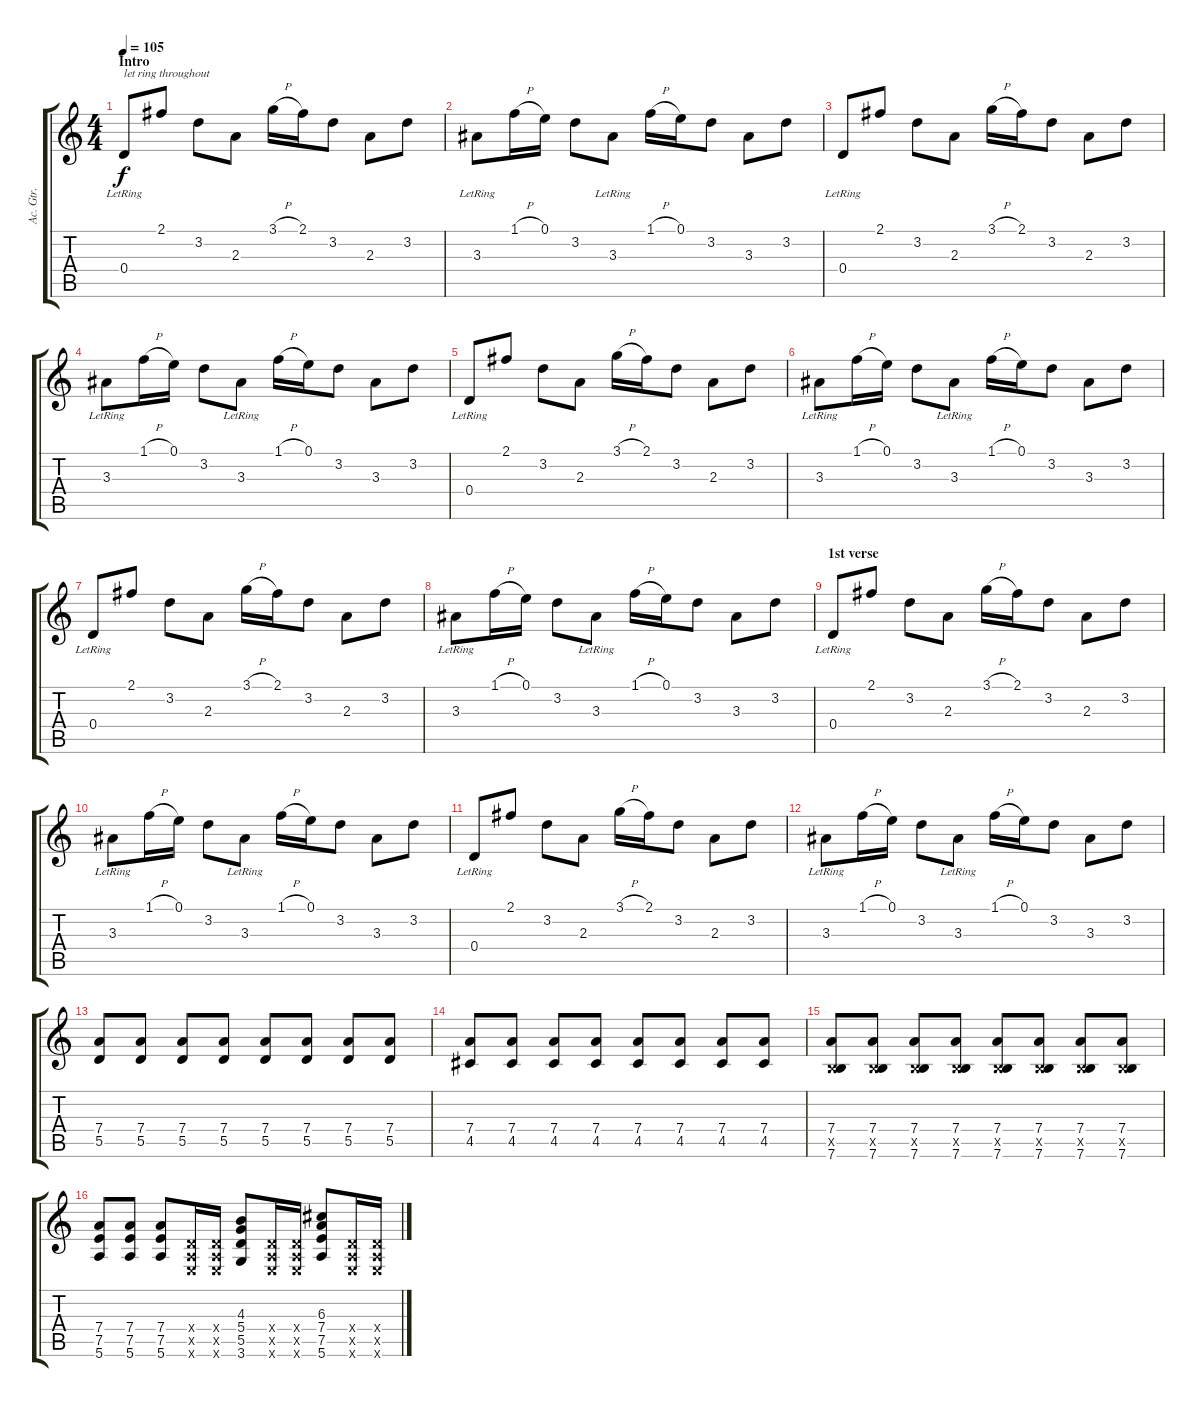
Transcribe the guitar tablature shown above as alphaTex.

\track ("Ac. Gtr." "Ac. Gtr.") {instrument acousticguitarsteel}
\staff {score tabs}
\tuning (E4 B3 G3 D3 A2 E2) {hide}
\ts (4 4)
\section ("" "Intro")
\tempo 105
\clef g2
\ks c
0.4{lr}.8{txt "let ring throughout" dy f instrument acousticguitarsteel} 2.1.8 3.2.8 2.3.8 3.1{h}.16 2.1.16 3.2.8 2.3.8 3.2.8 |
3.3{lr}.8 1.1{h}.16 0.1.16 3.2.8 3.3{lr}.8 1.1{h}.16 0.1.16 3.2.8 3.3.8 3.2.8 |
0.4{lr}.8 2.1.8 3.2.8 2.3.8 3.1{h}.16 2.1.16 3.2.8 2.3.8 3.2.8 |
3.3{lr}.8 1.1{h}.16 0.1.16 3.2.8 3.3{lr}.8 1.1{h}.16 0.1.16 3.2.8 3.3.8 3.2.8 |
0.4{lr}.8 2.1.8 3.2.8 2.3.8 3.1{h}.16 2.1.16 3.2.8 2.3.8 3.2.8 |
3.3{lr}.8 1.1{h}.16 0.1.16 3.2.8 3.3{lr}.8 1.1{h}.16 0.1.16 3.2.8 3.3.8 3.2.8 |
0.4{lr}.8 2.1.8 3.2.8 2.3.8 3.1{h}.16 2.1.16 3.2.8 2.3.8 3.2.8 |
3.3{lr}.8 1.1{h}.16 0.1.16 3.2.8 3.3{lr}.8 1.1{h}.16 0.1.16 3.2.8 3.3.8 3.2.8 |
\section ("" "1st verse")
0.4{lr}.8 2.1.8 3.2.8 2.3.8 3.1{h}.16 2.1.16 3.2.8 2.3.8 3.2.8 |
3.3{lr}.8 1.1{h}.16 0.1.16 3.2.8 3.3{lr}.8 1.1{h}.16 0.1.16 3.2.8 3.3.8 3.2.8 |
0.4{lr}.8 2.1.8 3.2.8 2.3.8 3.1{h}.16 2.1.16 3.2.8 2.3.8 3.2.8 |
3.3{lr}.8 1.1{h}.16 0.1.16 3.2.8 3.3{lr}.8 1.1{h}.16 0.1.16 3.2.8 3.3.8 3.2.8 |
(7.4 5.5).8 (7.4 5.5).8 (7.4 5.5).8 (7.4 5.5).8 (7.4 5.5).8 (7.4 5.5).8 (7.4 5.5).8 (7.4 5.5).8 |
(7.4 4.5).8 (7.4 4.5).8 (7.4 4.5).8 (7.4 4.5).8 (7.4 4.5).8 (7.4 4.5).8 (7.4 4.5).8 (7.4 4.5).8 |
(7.4 2.5{x} 7.6).8 (7.4 2.5{x} 7.6).8 (7.4 2.5{x} 7.6).8 (7.4 2.5{x} 7.6).8 (7.4 2.5{x} 7.6).8 (7.4 2.5{x} 7.6).8 (7.4 2.5{x} 7.6).8 (7.4 2.5{x} 7.6).8 |
(7.4 7.5 5.6).8 (7.4 7.5 5.6).8 (7.4 7.5 5.6).8 (0.4{x} 0.5{x} 0.6{x}).16 (0.4{x} 0.5{x} 0.6{x}).16 (4.3 5.4 5.5 3.6).8 (0.4{x} 0.5{x} 0.6{x}).16 (0.4{x} 0.5{x} 0.6{x}).16 (6.3 7.4 7.5 5.6).8 (0.4{x} 0.5{x} 0.6{x}).16 (0.4{x} 0.5{x} 0.6{x}).16
